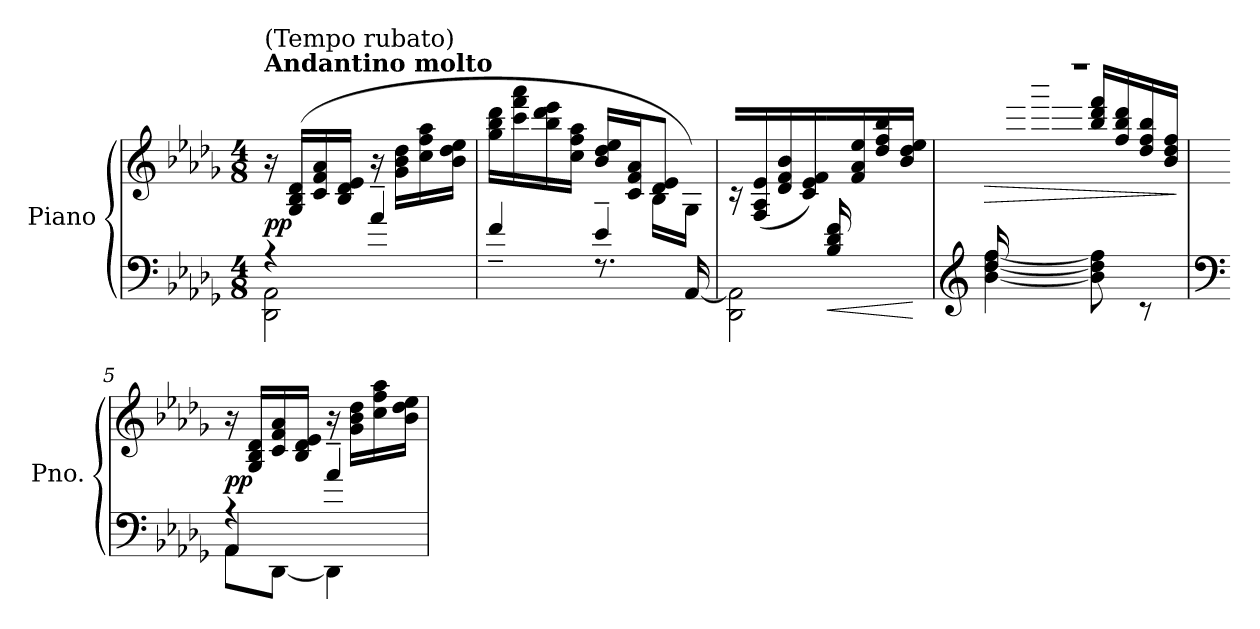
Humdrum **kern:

**kern	**kern	**dynam
*part1	*part1	*part1
*staff2	*staff1	*staff1/2
*I"Piano	*	*
*I'Pno.	*	*
*clefF4	*clefG2	*
*k[b-e-a-d-g-]	*k[b-e-a-d-g-]	*
*D-:	*D-:	*
*M4/8	*M4/8	*
=1	=1	=1
*^	*	*
!	!	!LO:TX:a:B:t=Andantino molto	!
!	!	!LO:TX:a:t=(Tempo rubato)	!
!	!	!	!LO:DY:b
4rA	2DD-\ 2AA-\	16r	pp
.	.	(>16G-/ 16B-/ 16d-/LL	.
.	.	16c/ 16f/ 16a-/	.
.	.	16B-/ 16d-/ 16e-/JJ	.
4a-~>/	.	16r	.
.	.	16g-\ 16b-\ 16dd-\LL	.
.	.	16cc\ 16ff\ 16aa-\	.
.	.	16b-\ 16dd-\ 16ee-\JJ	.
=2	=2	=2	=2
*	*	*^	*
4f~>/	4ryy	16gg-\ 16bb-\ 16ddd-\LL	4.ryy	.
.	.	16ccc\ 16fff\ 16aaa-\	.	.
.	.	16bb-\ 16ddd-\ 16eee-\	.	.
.	.	16cc\ 16ff\ 16aa-\JJ	.	.
4e-~>/	8.rF	16b-/ 16dd-/ 16ee-/LL	.	.
.	.	16c/ 16f/ 16a-/J	.	.
.	.	8d-/ 8e-/J	16B-\LL	.
.	[>16AA-/	.	16G-\JJ)	.
*	*	*v	*v	*
=3	=3	=3	=3
*	*^	*	*
4ryy	2ryy	2DD-\ 2AA-\]	16r	.
.	.	.	(>16F/ 16A-/ 16e-/LL	.
.	.	.	16d-/ 16f/ 16b-/	.
.	.	.	16c/ 16e-/ 16f/JJ)	.
!	!	!	!	!LO:HP:b=2
(>16B-/ 16d-/ 16f/LL	.	.	16ryy	<
8.ryy	.	.	16f\ 16a-\ 16ee-\	.
.	.	.	16dd-\ 16ff\ 16bb-\	.
.	.	.	16b-\ 16dd-\ 16ee-\JJ)	.
*v	*v	*v	*	*
.	.	[
!!LO:LB:g=z
=4	=4	=4
*clefG2	*	*
*^	*	*
!	!	!	!LO:HP:b
*	*	*^	*
(>16dd-/ 16ff/LL	[4b-\ [4dd-\ [>4ff\	2r	16ryy	>
4..ryy	.	.	16ff\ 16aa-\ 16eee-\	.
.	.	.	16ddd-\ 16fff\ 16bbb-\	.
.	.	.	16ccc\ 16eee-\ 16fff\JJ	.
.	8b-\] 8dd-\] 8ff\]	.	16bb-/ 16ddd-/ 16fff/LL	.
.	.	.	16ff/ 16bb-/ 16ddd-/	.
.	8rc	.	16dd-/ 16ff/ 16bb-/	.
.	.	.	16b-/ 16dd-/ 16ff/JJ)	.
*v	*v	*	*	*
*	*v	*v	*
.	.	]
=5	=5	=5
*clefF4	*	*
*^	*	*
*	*^	*	*
!	!	!	!	!LO:DY:b
4rA	8AA-\L	4AA-/	16r	pp
.	.	.	16G-/ 16B-/ 16d-/LL	.
.	[<8DD-\J	.	16c/ 16f/ 16a-/	.
.	.	.	16B-/ 16d-/ 16e-/JJ	.
4a-~>/	4DD-\]	4ryy	16r	.
.	.	.	16g-\ 16b-\ 16dd-\LL	.
.	.	.	16cc\ 16ff\ 16aa-\	.
.	.	.	16b-\ 16dd-\ 16ee-\JJ	.
*v	*v	*v	*	*
=	=	=
*-	*-	*-
